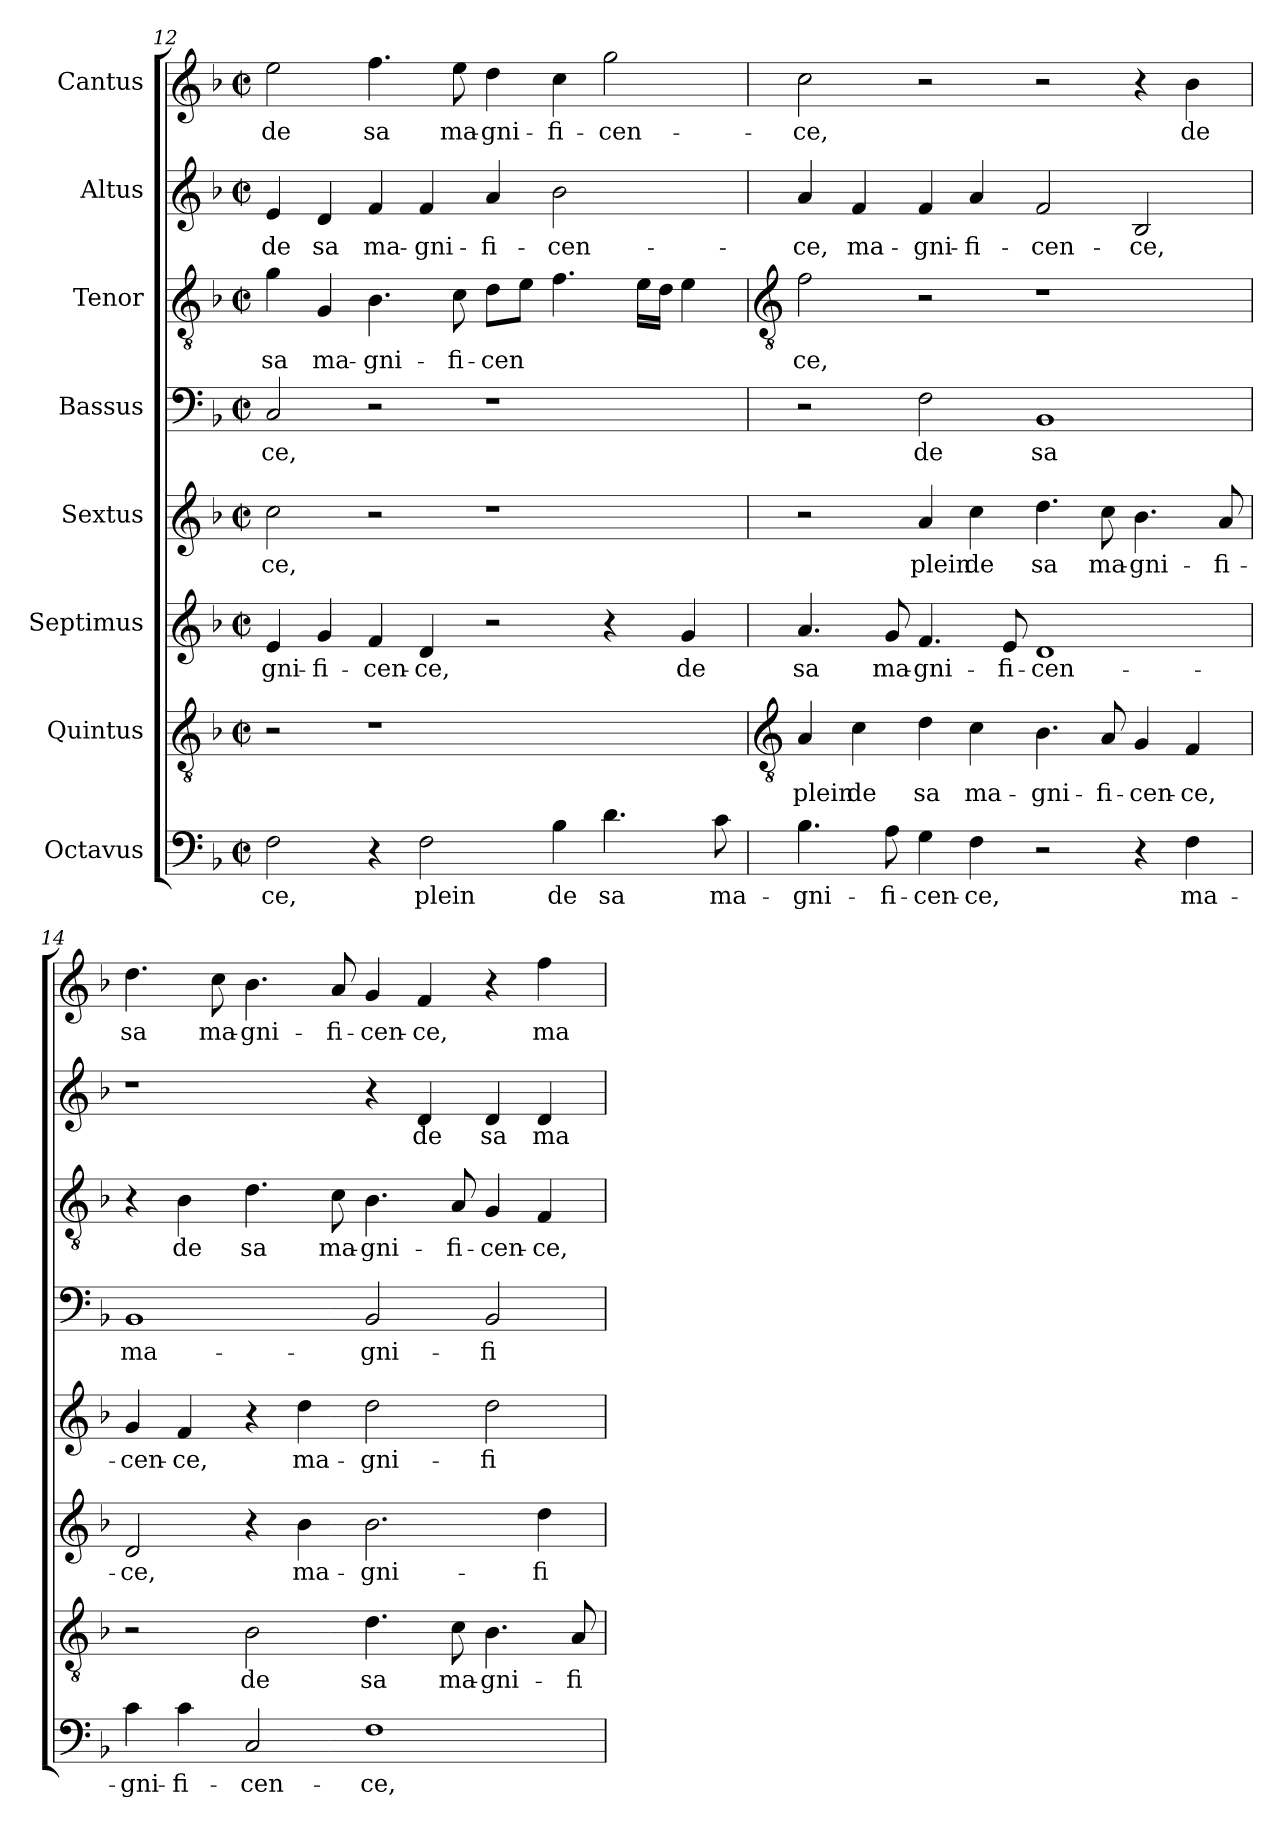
**kern	**text	**kern	**text	**kern	**text	**kern	**text	**kern	**text	**kern	**text	**kern	**text	**kern	**text
*part8	*part8	*part7	*part7	*part6	*part6	*part5	*part5	*part4	*part4	*part3	*part3	*part2	*part2	*part1	*part1
*staff8	*staff8	*staff7	*staff7	*staff6	*staff6	*staff5	*staff5	*staff4	*staff4	*staff3	*staff3	*staff2	*staff2	*staff1	*staff1
*I"Octavus	*	*I"Quintus	*	*I"Septimus	*	*I"Sextus	*	*I"Bassus	*	*I"Tenor	*	*I"Altus	*	*I"Cantus	*
!!LO:LB:g=z
*clefF4	*	*clefGv2	*	*clefG2	*	*clefG2	*	*clefF4	*	*clefGv2	*	*clefG2	*	*clefG2	*
*k[b-]	*	*k[b-]	*	*k[b-]	*	*k[b-]	*	*k[b-]	*	*k[b-]	*	*k[b-]	*	*k[b-]	*
*F:	*	*F:	*	*F:	*	*F:	*	*F:	*	*F:	*	*F:	*	*F:	*
*M4/2	*	*M4/2	*	*M4/2	*	*M4/2	*	*M4/2	*	*M4/2	*	*M4/2	*	*M4/2	*
*met(c|)	*	*met(c|)	*	*met(c|)	*	*met(c|)	*	*met(c|)	*	*met(c|)	*	*met(c|)	*	*met(c|)	*
=12	=12	=12	=12	=12	=12	=12	=12	=12	=12	=12	=12	=12	=12	=12	=12
!	!LO:LY:b	!	!	!	!LO:LY:b	!	!LO:LY:b	!	!LO:LY:b	!	!LO:LY:b	!	!LO:LY:b	!	!LO:LY:b
2F	-ce,	2r	.	4e	-gni-	2cc	-ce,	2C	-ce,	4g	sa	4e	de	2ee	de
!	!	!	!	!	!LO:LY:b	!	!	!	!	!	!LO:LY:b	!	!LO:LY:b	!	!
.	.	.	.	4g	-fi-	.	.	.	.	4G	ma-	4d	sa	.	.
!	!	!	!	!	!LO:LY:b	!	!	!	!	!	!LO:LY:b	!	!LO:LY:b	!	!LO:LY:b
4r	.	1r	.	4f	-cen-	2r	.	2r	.	4.B-	-gni-	4f	ma-	4.ff	sa
!	!LO:LY:b	!	!	!	!LO:LY:b	!	!	!	!	!	!	!	!LO:LY:b	!	!
2F	plein	.	.	4d	-ce,	.	.	.	.	.	.	4f	-gni-	.	.
!	!	!	!	!	!	!	!	!	!	!	!LO:LY:b	!	!	!	!LO:LY:b
.	.	.	.	.	.	.	.	.	.	8c	-fi-	.	.	8ee	ma-
!	!	!	!	!	!	!	!	!	!	!	!LO:LY:b	!	!LO:LY:b	!	!LO:LY:b
.	.	.	.	2r	.	1r	.	1r	.	8dL	-cen	4a	-fi-	4dd	-gni-
.	.	.	.	.	.	.	.	.	.	8eJ	.	.	.	.	.
!	!LO:LY:b	!	!	!	!	!	!	!	!	!	!	!	!LO:LY:b	!	!LO:LY:b
4B-	de	.	.	.	.	.	.	.	.	4.f	.	2b-	-cen-	4cc	-fi-
!	!LO:LY:b	!	!	!	!	!	!	!	!	!	!	!	!	!	!LO:LY:b
4.d	sa	2ryy	.	4r	.	.	.	.	.	.	.	.	.	2gg	-cen-
.	.	.	.	.	.	.	.	.	.	16eLL	.	.	.	.	.
.	.	.	.	.	.	.	.	.	.	16dJJ	.	.	.	.	.
!	!	!	!	!	!LO:LY:b	!	!	!	!	!	!	!	!	!	!
.	.	.	.	4g	de	.	.	.	.	4e	.	4ryy	.	.	.
!	!LO:LY:b	!	!	!	!	!	!	!	!	!	!	!	!	!	!
8c	ma-	.	.	.	.	.	.	.	.	.	.	.	.	.	.
!!LO:LB:g=z
=13	=13	=13	=13	=13	=13	=13	=13	=13	=13	=13	=13	=13	=13	=13	=13
*	*	*clefGv2	*	*	*	*	*	*	*	*clefGv2	*	*	*	*	*
!	!LO:LY:b	!	!LO:LY:b	!	!LO:LY:b	!	!	!	!	!	!LO:LY:b	!	!LO:LY:b	!	!LO:LY:b
4.B-	-gni-	4A	plein	4.a	sa	2r	.	2r	.	2f	ce,	4a	-ce,	2cc	-ce,
!	!	!	!LO:LY:b	!	!	!	!	!	!	!	!	!	!LO:LY:b	!	!
.	.	4c	de	.	.	.	.	.	.	.	.	4f	ma-	.	.
!	!LO:LY:b	!	!	!	!LO:LY:b	!	!	!	!	!	!	!	!	!	!
8A	-fi-	.	.	8g	ma-	.	.	.	.	.	.	.	.	.	.
!	!LO:LY:b	!	!LO:LY:b	!	!LO:LY:b	!	!LO:LY:b	!	!LO:LY:b	!	!	!	!LO:LY:b	!	!
4G	-cen-	4d	sa	4.f	-gni-	4a	plein	2F	de	2r	.	4f	-gni-	2r	.
!	!LO:LY:b	!	!LO:LY:b	!	!	!	!LO:LY:b	!	!	!	!	!	!LO:LY:b	!	!
4F	-ce,	4c	ma-	.	.	4cc	de	.	.	.	.	4a	-fi-	.	.
!	!	!	!	!	!LO:LY:b	!	!	!	!	!	!	!	!	!	!
.	.	.	.	8e	-fi-	.	.	.	.	.	.	.	.	.	.
!	!	!	!LO:LY:b	!	!LO:LY:b	!	!LO:LY:b	!	!LO:LY:b	!	!	!	!LO:LY:b	!	!
2r	.	4.B-	-gni-	1d	-cen-	4.dd	sa	1BB-	sa	1r	.	2f	-cen-	2r	.
!	!	!	!LO:LY:b	!	!	!	!LO:LY:b	!	!	!	!	!	!	!	!
.	.	8A	-fi-	.	.	8cc	ma-	.	.	.	.	.	.	.	.
!	!	!	!LO:LY:b	!	!	!	!LO:LY:b	!	!	!	!	!	!LO:LY:b	!	!
4r	.	4G	-cen-	.	.	4.b-	-gni-	.	.	.	.	2B-	-ce,	4r	.
!	!LO:LY:b	!	!LO:LY:b	!	!	!	!	!	!	!	!	!	!	!	!LO:LY:b
4F	ma-	4F	-ce,	.	.	.	.	.	.	.	.	.	.	4b-	de
!	!	!	!	!	!	!	!LO:LY:b	!	!	!	!	!	!	!	!
.	.	.	.	.	.	8a	-fi-	.	.	.	.	.	.	.	.
=14	=14	=14	=14	=14	=14	=14	=14	=14	=14	=14	=14	=14	=14	=14	=14
!	!LO:LY:b	!	!	!	!LO:LY:b	!	!LO:LY:b	!	!LO:LY:b	!	!	!	!	!	!LO:LY:b
4c	-gni-	2r	.	2d	-ce,	4g	-cen-	1BB-	ma-	4r	.	1r	.	4.dd	sa
!	!LO:LY:b	!	!	!	!	!	!LO:LY:b	!	!	!	!LO:LY:b	!	!	!	!
4c	-fi-	.	.	.	.	4f	-ce,	.	.	4B-	de	.	.	.	.
!	!	!	!	!	!	!	!	!	!	!	!	!	!	!	!LO:LY:b
.	.	.	.	.	.	.	.	.	.	.	.	.	.	8cc	ma-
!	!LO:LY:b	!	!LO:LY:b	!	!	!	!	!	!	!	!LO:LY:b	!	!	!	!LO:LY:b
2C	-cen-	2B-	de	4r	.	4r	.	.	.	4.d	sa	.	.	4.b-	-gni-
!	!	!	!	!	!LO:LY:b	!	!LO:LY:b	!	!	!	!	!	!	!	!
.	.	.	.	4b-	ma-	4dd	ma-	.	.	.	.	.	.	.	.
!	!	!	!	!	!	!	!	!	!	!	!LO:LY:b	!	!	!	!LO:LY:b
.	.	.	.	.	.	.	.	.	.	8c	ma-	.	.	8a	-fi-
!	!LO:LY:b	!	!LO:LY:b	!	!LO:LY:b	!	!LO:LY:b	!	!LO:LY:b	!	!LO:LY:b	!	!	!	!LO:LY:b
1F	-ce,	4.d	sa	2.b-	-gni-	2dd	-gni-	2BB-	-gni-	4.B-	-gni-	4r	.	4g	-cen-
!	!	!	!	!	!	!	!	!	!	!	!	!	!LO:LY:b	!	!LO:LY:b
.	.	.	.	.	.	.	.	.	.	.	.	4d	de	4f	-ce,
!	!	!	!LO:LY:b	!	!	!	!	!	!	!	!LO:LY:b	!	!	!	!
.	.	8c	ma-	.	.	.	.	.	.	8A	-fi-	.	.	.	.
!	!	!	!LO:LY:b	!	!	!	!LO:LY:b	!	!LO:LY:b	!	!LO:LY:b	!	!LO:LY:b	!	!
.	.	4.B-	-gni-	.	.	2dd	-fi-	2BB-	-fi-	4G	-cen-	4d	sa	4r	.
!	!	!	!	!	!LO:LY:b	!	!	!	!	!	!LO:LY:b	!	!LO:LY:b	!	!LO:LY:b
.	.	.	.	4dd	-fi-	.	.	.	.	4F	-ce,	4d	ma-	4ff	ma-
!	!	!	!LO:LY:b	!	!	!	!	!	!	!	!	!	!	!	!
.	.	8A	-fi-	.	.	.	.	.	.	.	.	.	.	.	.
=	=	=	=	=	=	=	=	=	=	=	=	=	=	=	=
*-	*-	*-	*-	*-	*-	*-	*-	*-	*-	*-	*-	*-	*-	*-	*-
